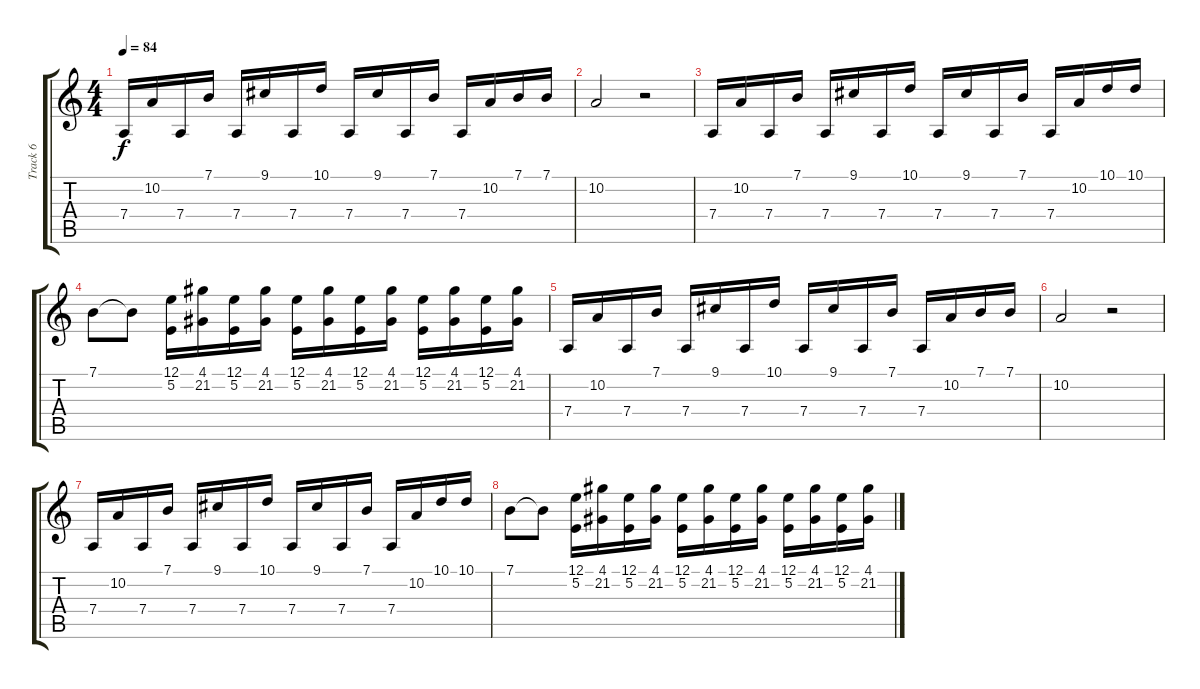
\track ("Track 6" "Track 6") {instrument lead4chiff}
\staff {score tabs}
\tuning (E4 B3 G3 D3 A2 E2) {hide}
\ts (4 4)
\tempo 84
\clef g2
\ks c
7.4.16{dy f instrument ocarina} 10.2.16 7.4.16 7.1.16 7.4.16 9.1.16 7.4.16 10.1.16 7.4.16 9.1.16 7.4.16 7.1.16 7.4.16 10.2.16 7.1.16 7.1.16 |
10.2.2 r.2 |
7.4.16 10.2.16 7.4.16 7.1.16 7.4.16 9.1.16 7.4.16 10.1.16 7.4.16 9.1.16 7.4.16 7.1.16 7.4.16 10.2.16 10.1.16 10.1.16 |
7.1.8 7.1{t}.8{volume 0} (12.1 5.2).16{volume 10 instrument lead2sawtooth} (4.1 21.2).16 (12.1 5.2).16 (4.1 21.2).16 (12.1 5.2).16 (4.1 21.2).16 (12.1 5.2).16 (4.1 21.2).16 (12.1 5.2).16 (4.1 21.2).16 (12.1 5.2).16 (4.1 21.2).16 |
7.4.16{instrument ocarina} 10.2.16 7.4.16 7.1.16 7.4.16 9.1.16 7.4.16 10.1.16 7.4.16 9.1.16 7.4.16 7.1.16 7.4.16 10.2.16 7.1.16 7.1.16 |
10.2.2 r.2 |
7.4.16 10.2.16 7.4.16 7.1.16 7.4.16 9.1.16 7.4.16 10.1.16 7.4.16 9.1.16 7.4.16 7.1.16 7.4.16 10.2.16 10.1.16 10.1.16 |
7.1.8 7.1{t}.8{volume 0} (12.1 5.2).16{volume 10 instrument lead2sawtooth} (4.1 21.2).16 (12.1 5.2).16 (4.1 21.2).16 (12.1 5.2).16 (4.1 21.2).16 (12.1 5.2).16 (4.1 21.2).16 (12.1 5.2).16 (4.1 21.2).16 (12.1 5.2).16 (4.1 21.2).16
